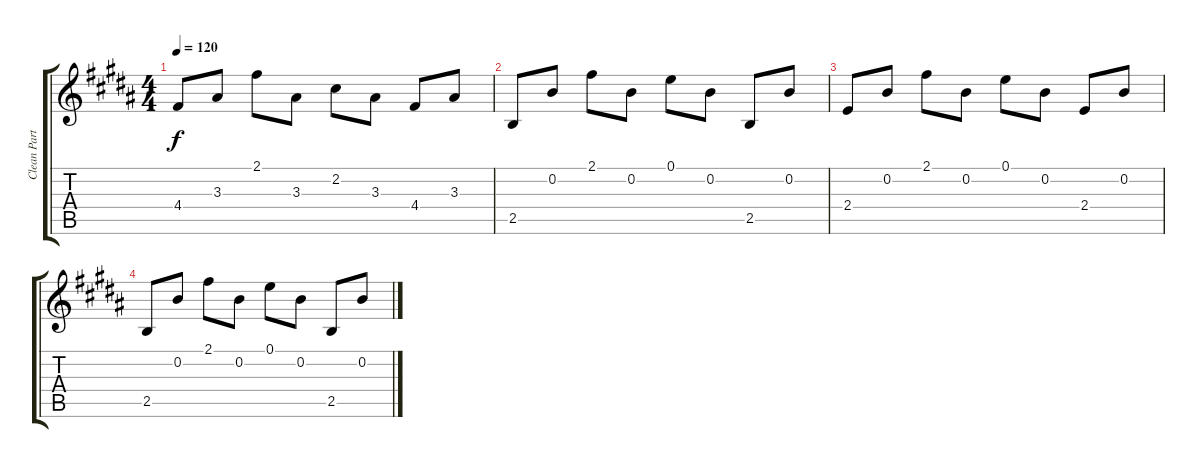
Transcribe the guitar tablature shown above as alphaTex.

\track ("Clean Parts and Guitar Solo" "Clean Part") {instrument electricguitarclean}
\staff {score tabs}
\tuning (E4 B3 G3 D3 A2 E2) {hide}
\ts (4 4)
\tempo 120
\clef g2
\ks b
4.4.8{dy f} 3.3.8 2.1.8 3.3.8 2.2.8 3.3.8 4.4.8 3.3.8 |
2.5.8 0.2.8 2.1.8 0.2.8 0.1.8 0.2.8 2.5.8 0.2.8 |
2.4.8 0.2.8 2.1.8 0.2.8 0.1.8 0.2.8 2.4.8 0.2.8 |
2.5.8 0.2.8 2.1.8 0.2.8 0.1.8 0.2.8 2.5.8 0.2.8
